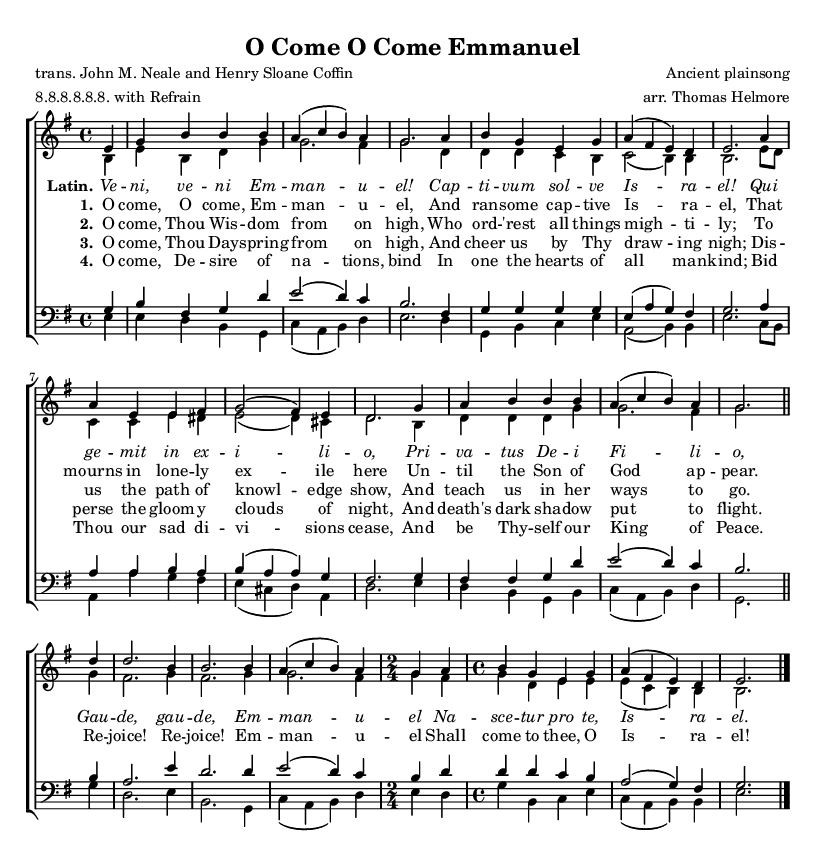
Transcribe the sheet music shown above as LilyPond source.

\version "2.14.2"
\header {
  filename = "o_come_o_come.ly"
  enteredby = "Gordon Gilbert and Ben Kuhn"
  composer = "Ancient plainsong"
  arranger = "arr. Thomas Helmore"
  poet = "trans. John M. Neale and Henry Sloane Coffin"
  date=""
  title = "O Come O Come Emmanuel"
  metre = "8.8.8.8.8.8. with Refrain"
  meter = \metre
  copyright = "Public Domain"
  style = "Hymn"
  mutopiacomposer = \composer
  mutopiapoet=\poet
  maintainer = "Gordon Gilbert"
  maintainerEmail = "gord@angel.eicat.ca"
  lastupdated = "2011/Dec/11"
}
\include "header.ly"
global = {
  \preamble
  \key e \minor
  \time 4/4
  \partial 4
  #(set-global-staff-size 13)
}

sop = \context Voice = "sop" {
  \relative c' {
    \voiceOne
    e4 |
    g b b b |
    a( c b) a |
    g2. a4 |
    b g e g |

    a( fis e) d |
    e2. a4 |
    a e e fis |
    g2( fis4) e |

    d2. g4 |
    a b b b |
    a( c b) a |
    g2. \bar "||" \break

    d'4 |
    d2. b4 |
    b2. b4 |
    a( c b) a |
    \time 2/4 g a |
    \time 4/4 b g e g |
    a( fis e) d |
    e2. \bar "|."
  }
}

alto = \context Voice = "alto" {
  \relative c' {
    \voiceTwo
    b4 |
    e b d g |
    g2. fis4 |
    g2. d4 |
    d d c b |

    c2(  b4) b |
    b2. e8[ d] |
    c4 c e dis |
    e2( d4) cis |

    d2. b4 |
    d d d g |
    g2. fis4 |
    g2. |

    g4 |
    fis2. g4 |
    fis2. g4 |
    g2. fis4 |
    g fis |
    g d e e |
    e( c b) b |
    b2.
  }
}

tenor = \context Voice = "tenor" {
  \relative c' {
    \voiceOne
    g4 |
    b fis g d' |
    e2( d4) c |
    b2. fis4 |
    g g g g |

    e( a g) fis |
    g2. a4 |
    a a b a |
    b( a a) g |

    fis2. g4 |
    fis fis g d' |
    e2( d4) c |
    b2. |

    b4 |
    a2. e'4 |
    d2. d4 |
    e2( d4) c |
    b d |
    d d c b |
    a2( g4) fis |
    g2.
  }
}

bass = \context Voice = "bass" {
  \relative c {
    \voiceTwo
    e4 |
    e d b g |
    c( a b) d |
    e2. d4 |
    g, b c e |

    a,2( b4) b |
    e2. c8[ b] |
    a4 a' g fis |
    e( cis d) a |

    d2. e4 |
    d b g b |
    c( a b) d |
    g,2. |

    g'4 |
    d2. e4 |
    b2. g4 |
    c( a b) d |
    e d |
    g b, c e |
    c( a b) b |
    e2.
  }
}

latin = \lyricmode {
  \lyricItal
  Ve -- ni, ve -- ni Em -- man -- u -- el!
  Cap -- ti -- vum sol -- ve Is -- ra -- el!
  Qui ge -- mit in ex -- i -- li -- o,
  Pri -- va -- tus De -- i Fi -- li -- o,
  Gau -- de, gau -- de, Em -- man -- u -- el
  Na -- sce -- tur pro te, Is -- ra -- el.
}

stanzaa = \lyricmode {
  O come, O come, Em -- man -- u -- el,
  And ran -- some cap -- tive Is -- ra -- el,
  That mourns in lone -- ly ex -- ile here
  Un -- til the Son of God ap -- pear.
  Re -- joice! Re -- joice! Em -- man -- u -- el
  Shall come to thee, O Is -- ra -- el!
}
stanzab = \lyricmode {
  O come, Thou Wis -- dom from on high,
  Who ord -- 'rest all things migh -- ti -- ly;
  To us the path of knowl -- edge show,
  And teach us in her ways to go.
}
stanzac = \lyricmode {
  O come, Thou Day -- spring from on high,
  And cheer us by Thy draw -- ing nigh;
  Dis -- perse the gloom -- y clouds of night,
  And death's dark sha -- dow put to flight.
}
stanzad = \lyricmode {
  O come, De -- sire of na -- tions, bind
  In one the hearts of all man -- kind;
  Bid Thou our sad di -- vi -- sions cease,
  And be Thy -- self our King of Peace.
}

\score {
  \context ChoirStaff <<
    \unset ChoirStaff.melismaBusyProperties
    \context Staff ="upper"  { \clef "G" <<
      \global
      \sop
      \alto
    >>}

    \lyricsto "sop" \context Lyrics = "stanza-l" {
      \set stanza = "Latin."
      \latin }
    \lyricsto "sop" \context Lyrics = "stanza-1" {
      \set stanza = "1."
      \stanzaa }
    \lyricsto "sop" \context Lyrics = "stanza-2" {
      \set stanza = "2."
      \stanzab }
    \lyricsto "sop" \context Lyrics = "stanza-3" {
      \set stanza = "3."
      \stanzac }
    \lyricsto "sop" \context Lyrics = "stanza-4" {
      \set stanza = "4."
      \stanzad }
                                %	\lyricsto "sop" \context Lyrics = "stanza-6" {
                                %		\set stanza = "6."
                                %			\stanzaf }
    \context Staff = "lower"  { \clef "F"<<
      \global
      \tenor
      \bass
    >>}
  >>
}
